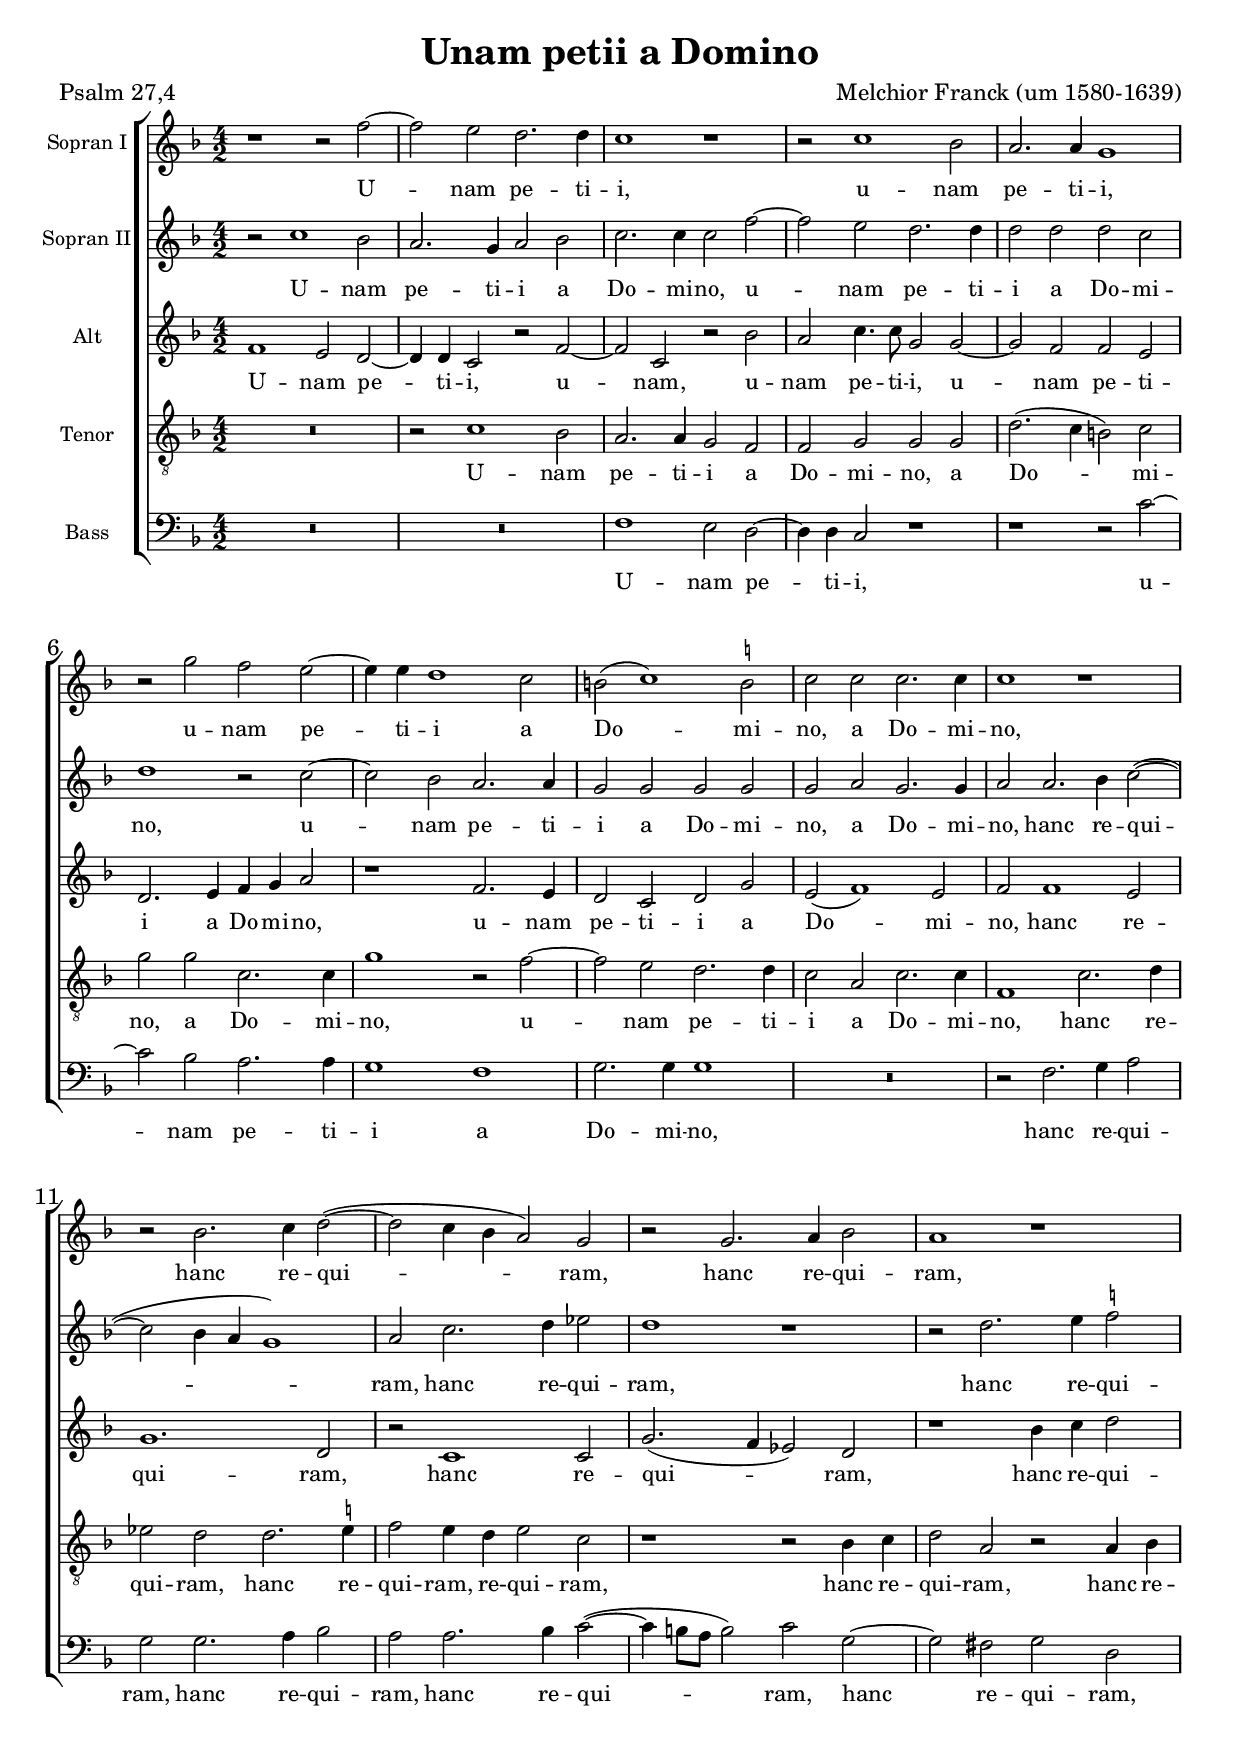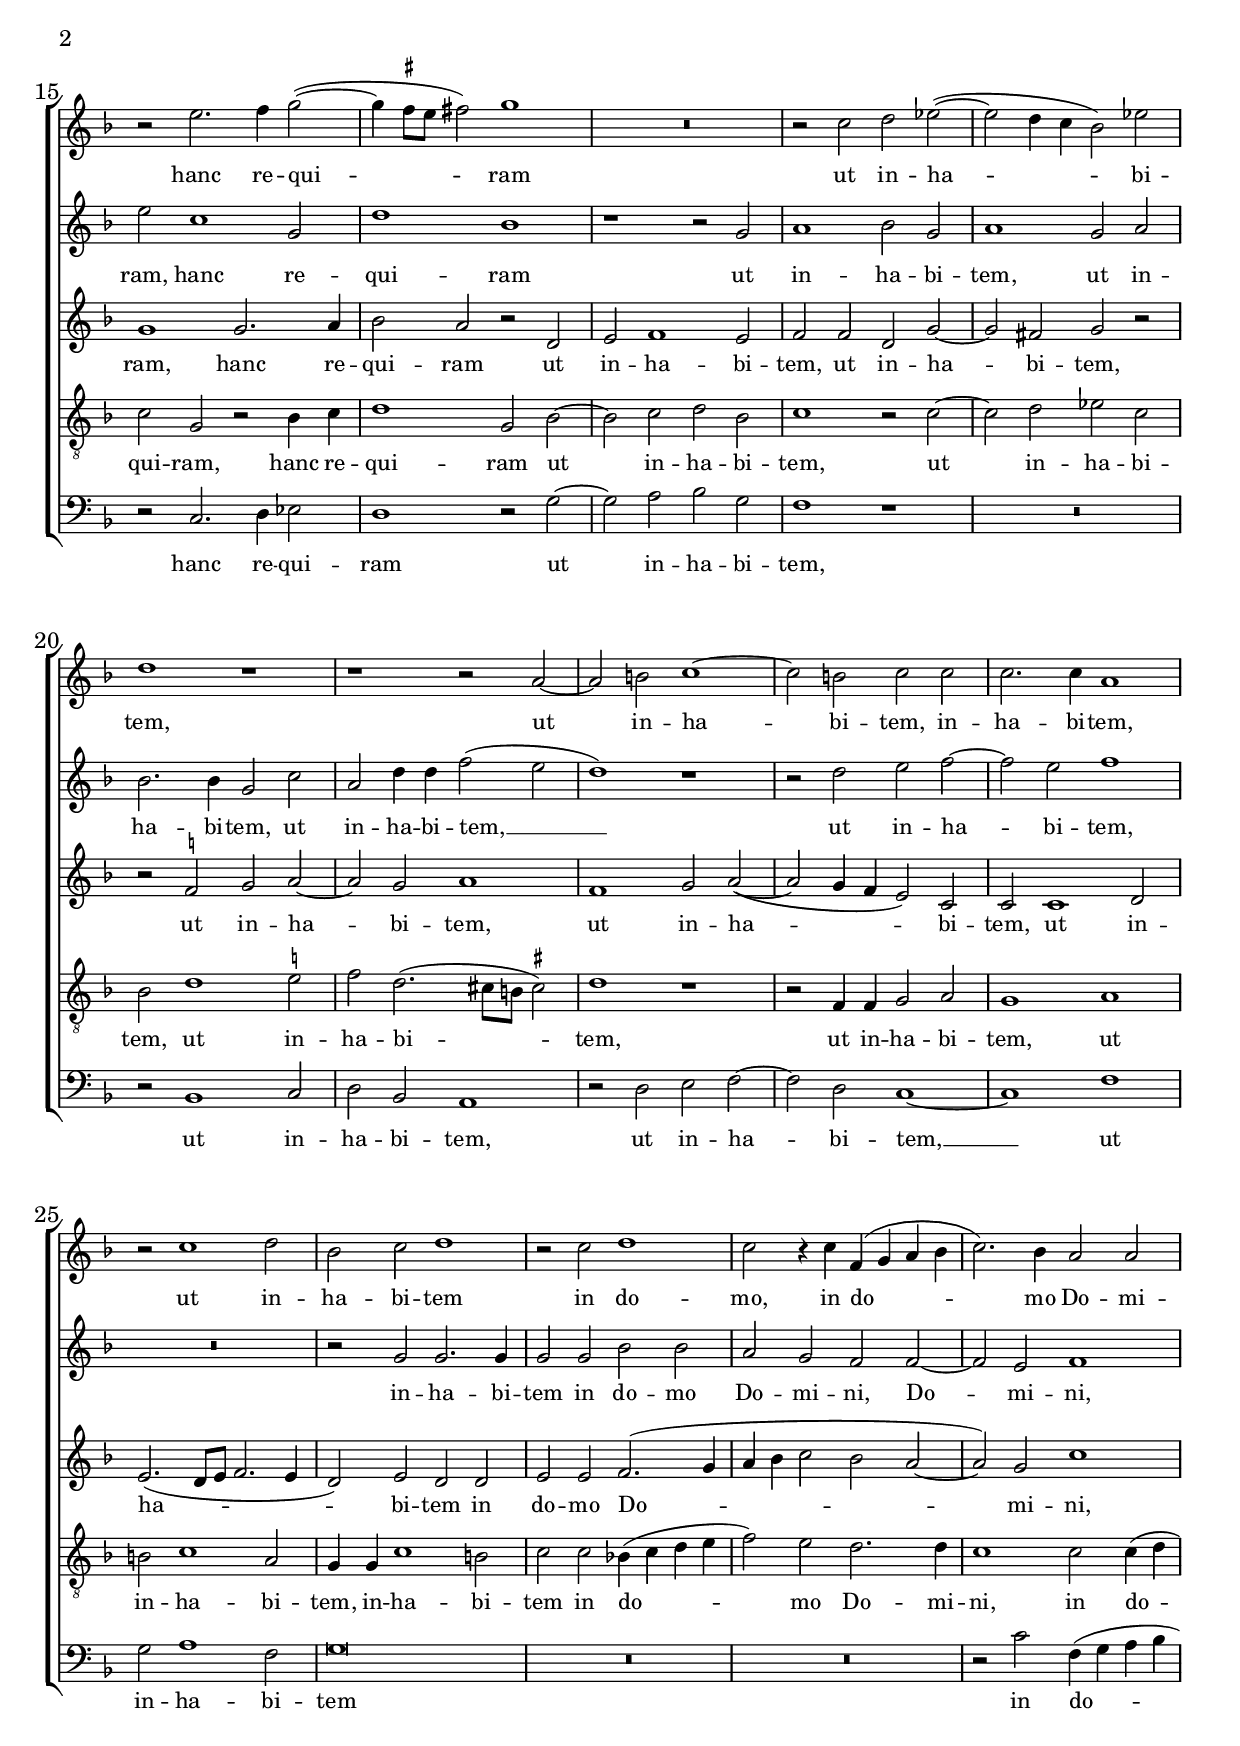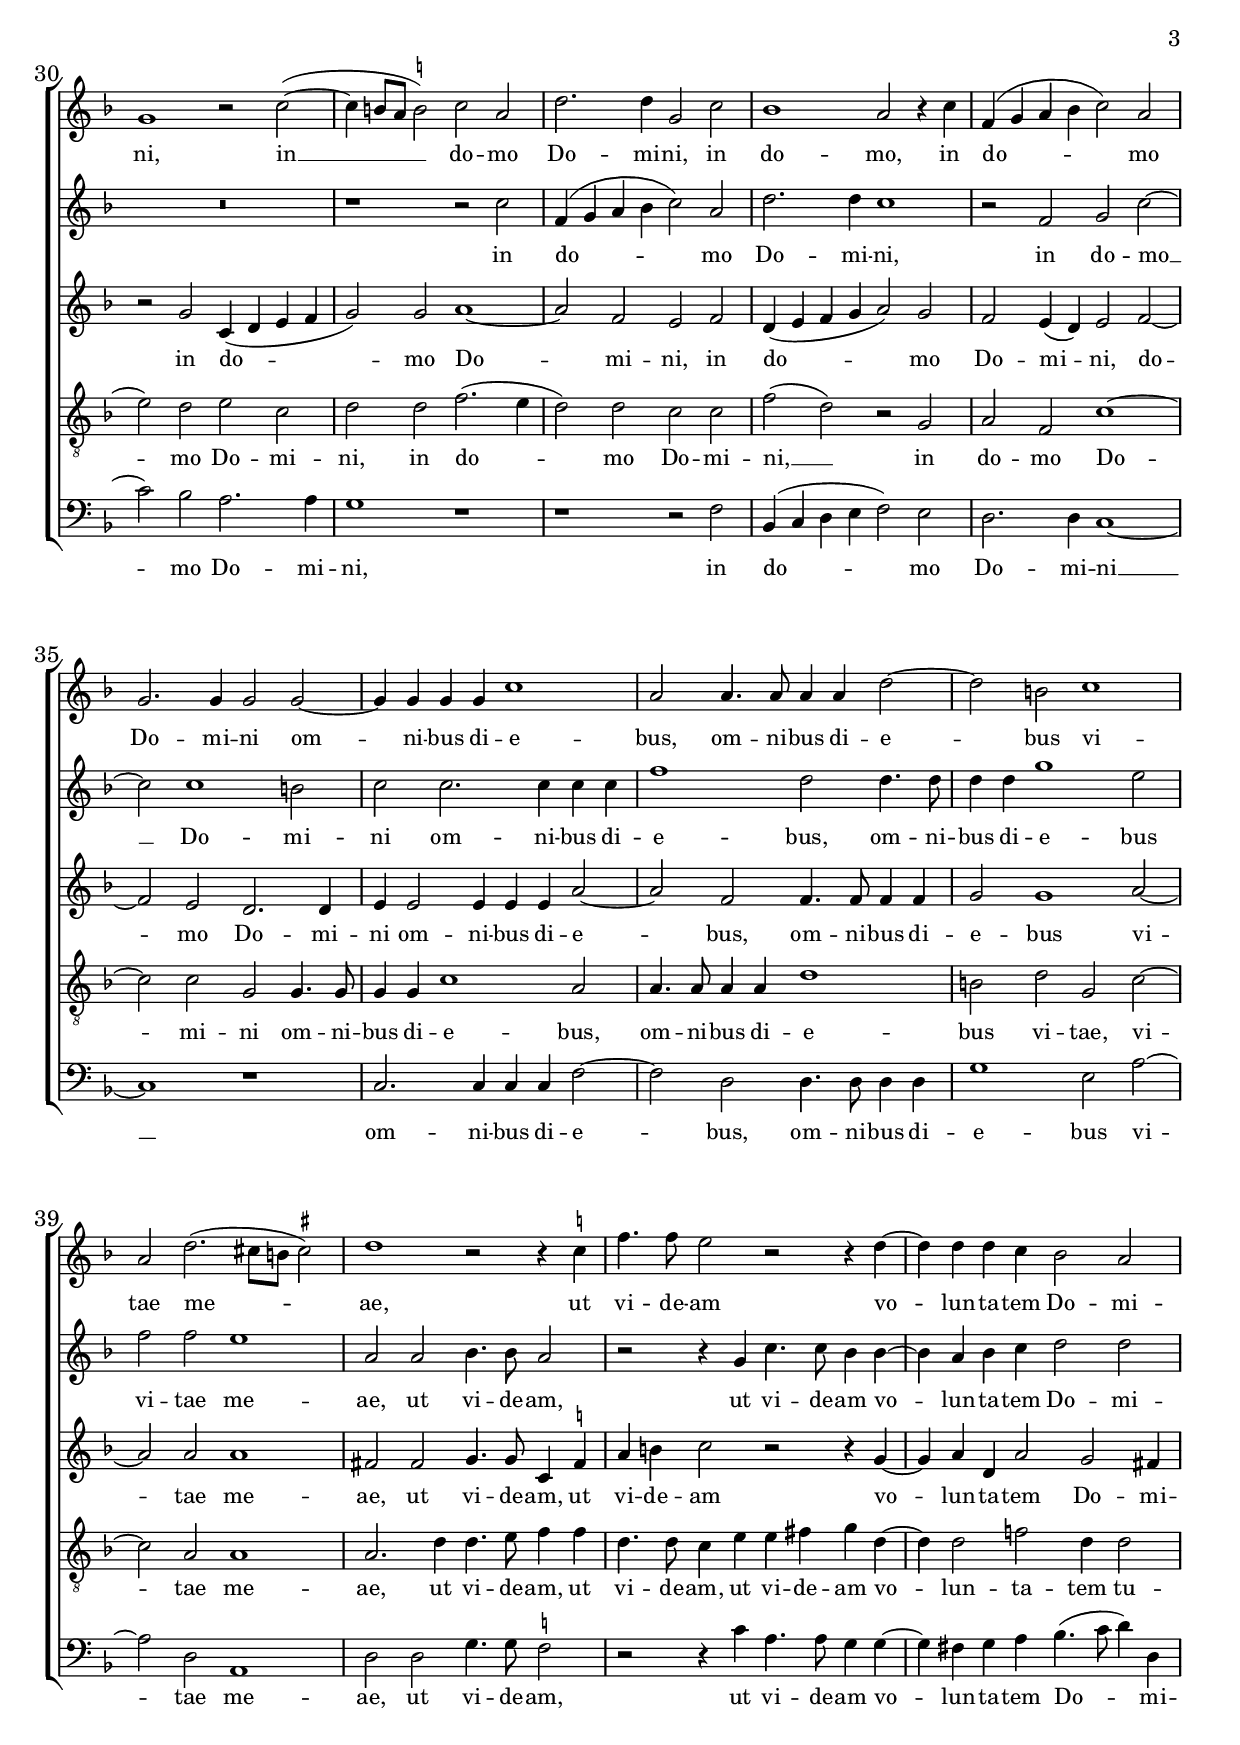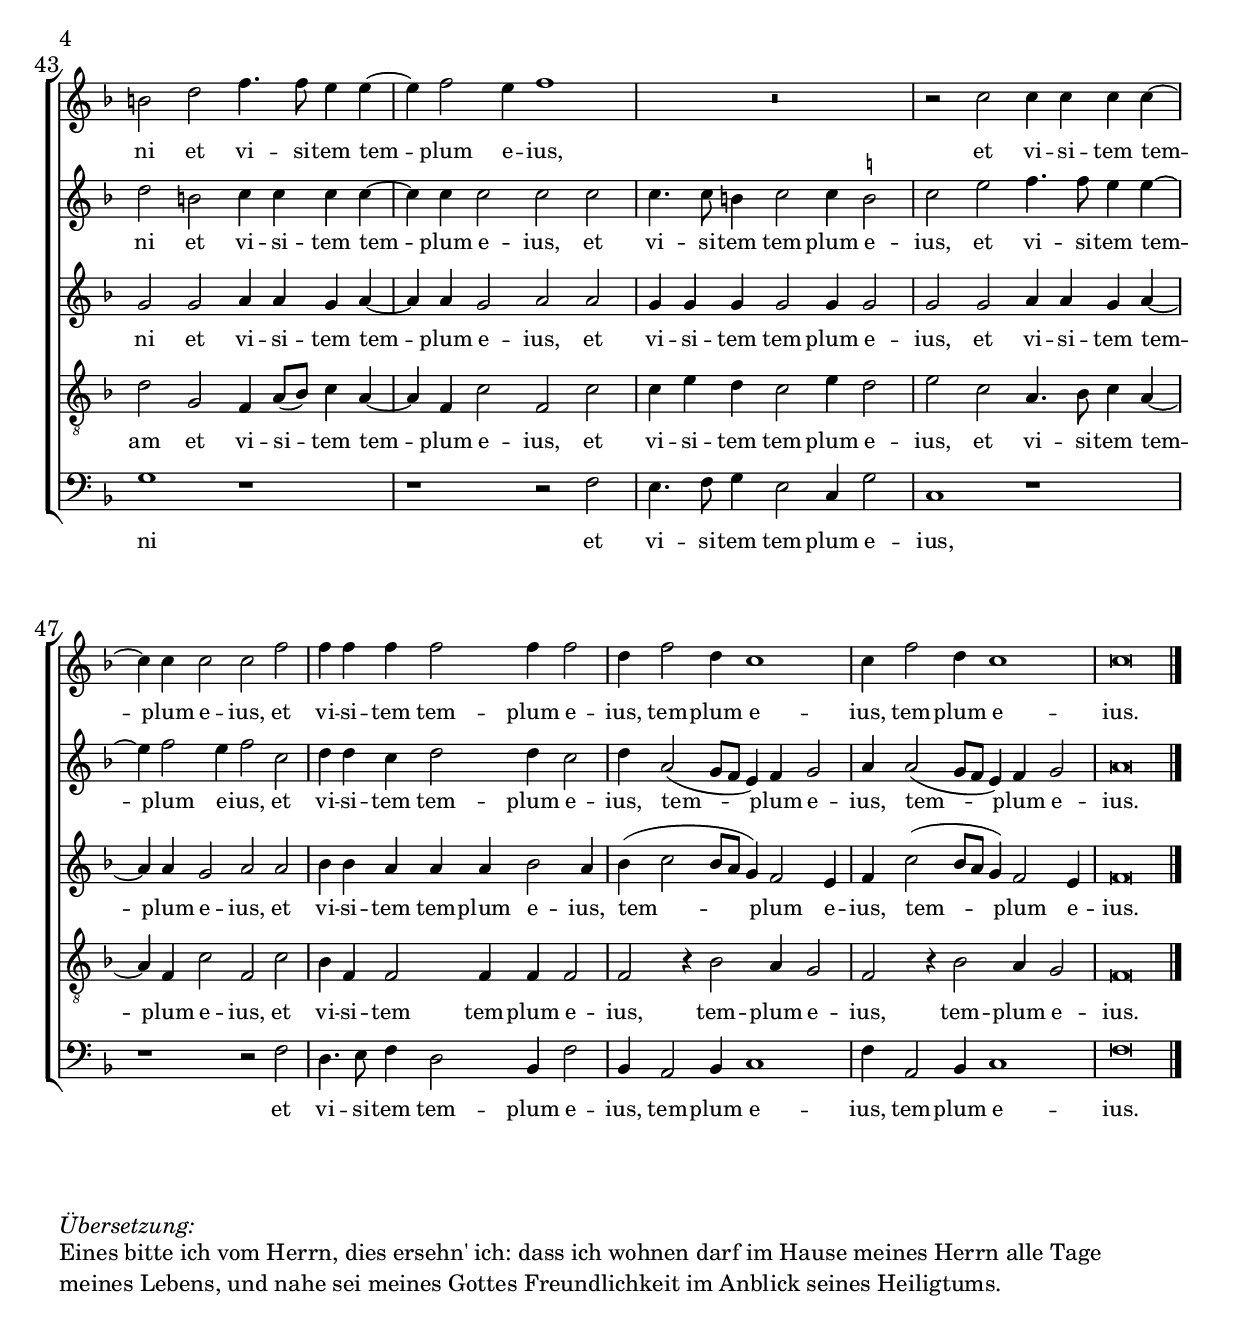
\version "2.22.1"

\header {
  title = "Unam petii a Domino"
  composer = "Melchior Franck (um 1580-1639)"
  poet = "Psalm 27,4"
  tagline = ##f
}

\paper {
  #(set-paper-size "a4")
}

\layout {
  #(layout-set-staff-size 17.6) 
  \override Score.BarNumber.font-size = #1
}

chormidi = \with {midiInstrument = "choir aahs"}

ficta = { \once \set suggestAccidentals = ##t }

\version "2.22.1"


tGUnamK = \lyricmode { U -- nam pe -- ti -- i, }
tGUnam = \lyricmode { U -- nam pe -- ti -- i }
tUnamK = \lyricmode { u -- nam pe -- ti -- i, }
tUnam = \lyricmode { u -- nam pe -- ti -- i a Do -- mi -- no, }
tDom = \lyricmode { a Do -- mi -- no, }
tHancK = \lyricmode { hanc re -- qui -- ram, }
tHanc = \lyricmode { hanc re -- qui -- ram }
tUtK = \lyricmode { ut in -- ha -- bi -- tem, }
tUt = \lyricmode { ut in -- ha -- bi -- tem }
tInDoK = \lyricmode { in do -- mo Do -- mi -- ni, }
tInDo = \lyricmode { in do -- mo Do -- mi -- ni }
tOmniK = \lyricmode { om -- ni -- bus di -- e -- bus, }
tOmni = \lyricmode { om -- ni -- bus di -- e -- bus vi -- tae me -- ae, }
tUtVi = \lyricmode { ut vi -- de -- am vo -- lun -- ta -- tem Do -- mi -- ni }
tEtVi = \lyricmode { et vi -- si -- tem tem -- plum e -- ius, }
tTemp = \lyricmode { tem -- plum e -- ius, tem -- plum e -- ius. }



tSopranI = \lyricmode {
  \tGUnamK
  \tUnamK \tUnam 
  
  \tDom \tHancK
  \tHancK \tHanc
  
  \tUtK \tUtK
  in -- ha -- bi -- tem, \tUt 
  
  in do -- mo, \tInDoK in __
  do -- mo Do -- mi -- ni, in do -- mo, \tInDo
  
  \tOmniK \tOmni
  \tUtVi
  
  \tEtVi \tEtVi
  \tEtVi \tTemp
}

tSopranII = \lyricmode {
  \tGUnam \tDom \tUnam
  \tUnam
  
  \tDom \tHancK \tHancK
  \tHancK \tHanc
  
  \tUtK \tUtK \tUtK
  __ \tUtK in -- ha -- bi -- tem
  
  \tInDoK Do -- mi -- ni,
  \tInDoK in do -- mo __ 
  
  Do -- mi -- ni \tOmniK \tOmni
  ut vi -- de -- am, \tUtVi
  
  \tEtVi \tEtVi \tEtVi
  \tEtVi \tTemp
}



tAlt = \lyricmode {
  \tGUnamK u -- nam, \tUnamK
  \tUnam \tUnam
  
  \tHancK \tHancK
  \tHancK \tHanc \tUtK
  
  \tUtK \tUtK
  \tUtK \tUt \tInDoK
  
  \tInDoK
  \tInDoK do -- 
  
  mo Do -- mi -- ni \tOmniK \tOmni
  ut vi -- de -- am, \tUtVi
  
  \tEtVi \tEtVi \tEtVi
  \tEtVi \tTemp
}

tTenor = \lyricmode {
  \tGUnam \tDom 
  \tDom \tDom \tUnam
  
  \tHancK \tHancK re -- qui -- ram,
  \tHancK \tHancK \tHanc \tUtK
  
  \tUtK \tUtK
  \tUtK \tUtK in -- ha -- bi -- tem
  
  \tInDoK \tInDoK
  \tInDoK __ \tInDo
  
  \tOmniK om -- ni -- bus di -- e -- bus vi -- tae, vi --
  tae me -- ae, ut vi -- de -- am, ut vi -- de -- am, ut vi -- de -- am vo -- lun -- ta -- tem tu --
  
  am \tEtVi \tEtVi \tEtVi
  \tEtVi \tTemp
}

tBass = \lyricmode {
  \tGUnamK
  \tUnam
  
  \tHancK \tHancK \tHancK
  \tHancK \tHanc \tUtK
  
  \tUtK
  \tUtK __ \tUt 
  
  \tInDoK
  \tInDo __
  
  \tOmniK \tOmni
  ut vi -- de -- am, \tUtVi
  
  \tEtVi
  \tEtVi \tTemp
}

\version "2.22.1"

global = {
  \key f \major
  \time 4/2
  \autoBeamOff
}

nSopranI = \relative c'' {
  \global
  r1 r2 f~ | f e d2. d4 | c1 r |
  r2 c1 bes2 | a2. a4 g1 | r2 g' f e~ | e4 e d1 c2 | b( c1) \ficta b!2 |
  
  c2 c c2. c4 | c1 r | r2 bes2. c4 d2~( | d c4 bes a2) g |
  r g2. a4 bes2 | a1 r | r2 e'2. f4 g2~( | g4 \ficta fis8[ e] fis!2) g1 |
  
  R\breve | r2 c, d es~( | es d4 c bes2) es | d1 r | r r2 a~ |
  a b c1~ | c2 b c c | c2. c4 a1 | r2 c1 d2 | bes c d1 |
  
  r2 c d1 | c2 r4 c f,( g a bes | c2.) bes4 a2 a | g1 r2 c~( |
  c4 b8[ a] \ficta b!2) c a | d2. d4 g,2 c | bes1 a2 r4 c | f,( g a bes c2) a |
  
  g2. g4 g2 g~ | g4 g g g c1 | a2 a4. a8 a4 a d2~ | d b c1 |
  a2 d2.( cis8[ b] \ficta cis!2) | d1 r2 r4 \ficta c!4 | f4. f8 e2 r r4 d~ | d d d c bes2 a |
  
  b d f4. f8 e4 e~ | e f2 e4 f1 | R\breve | r2 c c4 c c c~ |
  c c c2 c f | f4 f f f2 f4 f2 | d4 f2 d4 c1 | c4 f2 d4 c1 | c\breve \bar "|."
}

nSopranII = \relative c'' {
  \global
  r2 c1 bes2 | a2. g4 a2 bes | c2. c4 c2 f~ |
  f e d2. d4 | d2 d d c | d1 r2 c~ | c bes a2. a4 | g2 g g g |
  
  g a g2. g4 | a2 a2. bes4 c2~( | c bes4 a g1) | a2 c2. d4 es2 |
  d1 r | r2 d2. e4 \ficta f!2 | e c1 g2 | d'1 bes |
  
  r r2 g | a1 bes2 g | a1 g2 a | bes2. bes4 g2 c | a d4 d f2( e |
  d1) r | r2 d e f~ | f e f1 | R\breve | r2 g, g2. g4 |
  
  g2 g bes bes | a g f f~ | f e f1 | R\breve |
  r1 r2 c' | f,4( g a bes c2) a | d2. d4 c1 | r2 f, g c~ |
  
  c c1 b2 | c2 c2. c4 c c | f1 d2 d4. d8 | d4 d g1 e2 |
  f f e1 | a,2 a bes4. bes8 a2 | r r4 g c4. c8 bes4 bes~ | bes a bes c d2 d |
  
  d b c4 c c c~ | c c c2 c c | c4. c8 b4 c2 c4 \ficta b!2 | c e f4. f8 e4 e~ |
  e f2 e4 f2 c | d4 d c d2 d4 c2 | d4 a2( g8[ f] e4) f g2 | a4 a2( g8[ f] e4) f g2 | a\breve \bar "|."
}

nAlt = \relative c' {
  \global
  f1 e2 d~ | d4 d c2 r f2~ | f c r bes' |
  a c4. c8 g2 g~ | g f f e | d2. e4 f g a2 | r1 f2. e4 | d2 c d g |
  
  e2( f1) e2 | f f1 e2 | g1. d2 | r c1 c2 |
  g'2.( f4 es2) d | r1 bes'4 c d2 | g,1 g2. a4 | bes2 a r d, |
  
  e f1 e2 | f f d g~ | g fis g r | r \ficta f! g a~ | a g a1 |
  f g2 a~( | a g4 f e2) c | c c1 d2 | e2.( d8[ e] f2. e4 | d2) e d d |
  
  e e f2.( g4 | a bes c2 bes a~ | a) g c1 | r2 g c,4( d e f |
  g2) g a1~ | a2 f e f | d4( e f g a2) g | f e4( d) e2 f~ |
  
  f e d2. d4 | e4 e2 e4 e e a2~ | a f f4. f8 f4 f | g2 g1 a2~ |
  a a a1 | fis2 fis g4. g8 c,4 \ficta f! | a b c2 r r4 g~ | g a d, a'2 g fis4 |
  
  g2 g a4 a g a~ | a a g2 a a | g4 g g g2 g4 g2 | g g a4 a g a~ |
  a a g2 a a | bes4 bes a a a bes2 a4 | bes( c2 bes8[ a] g4) f2 e4 | f c'2( bes8[ a] g4) f2 e4 | f\breve \bar "|."
}

nTenor = \relative c' {
  \global
  R\breve | r2 c1 bes2 | a2. a4 g2 f |
  f g g g | d'2.( c4 b2) c | g' g c,2. c4 | g'1 r2 f~ | f e d2. d4 |
  
  c2 a c2. c4 | f,1 c'2. d4 | es2 d d2. \ficta e!4 | f2 e4 d e2 c |
  r1 r2 bes4 c | d2 a r a4 bes | c2 g r bes4 c | d1 g,2 bes~ |
  
  bes c d bes | c1 r2 c~ | c d es c | bes d1 \ficta e!2 | f d2.( cis8[ b] \ficta cis!2) |
  d1 r | r2 f,4 f g2 a | g1 a | b2 c1 a2 | g4 g c1 b2 |
  
  c c bes4( c d e | f2) e d2. d4 | c1 c2 c4( d | e2) d e c |
  d d f2.( e4 | d2) d c c | f( d) r g, | a f c'1~ |
  
  c2 c g g4. g8 | g4 g c1 a2 | a4. a8 a4 a d1 | b2 d g, c~ |
  c a a1 | a2. d4 d4. e8 f4 f | d4. d8 c4 e e fis g d~ | d4 d2 f d4 d2 |
  
  d2 g, f4 a8([ bes]) c4 a~ | a f c'2 f, c' | c4 e d c2 e4 d2 | e c a4. bes8 c4 a~ |
  a f c'2 f, c' | bes4 f f2 f4 f f2 | f r4 bes2 a4 g2 | f2 r4 bes2 a4 g2 | f\breve \bar "|."
}

nBass = \relative c {
  \global
  R\breve*2 | f1 e2 d~ |
  d4 d c2 r1 | r r2 c'~ | c bes a2. a4 | g1 f | g2. g4 g1 |
  
  R\breve | r2 f2. g4 a2 | g g2. a4 bes2 | a a2. bes4 c2~( |
  c4 b8[ a] \ficta b2) c g~ | g fis g d | r c2. d4 es2 | d1 r2 g~ |
  
  g a bes g | f1 r | R\breve | r2 bes,1 c2 | d bes a1 |
  r2 d e f~ | f d c1~ | c f | g2 a1 f2 | g\breve |
  
  R\breve*2 | r2 c f,4( g a bes | c2) bes a2. a4 |
  g1 r | r r2 f | bes,4( c d e f2) e | d2. d4 c1~ |
  
  c r | c2. c4 c c f2~ | f d d4. d8 d4 d | g1 e2 a~ |
  a d, a1 | d2 d g4. g8 \ficta f!2 | r r4 c' a4. a8 g4 g~ | g fis g a bes4.( c8 d4) d, |
  
  g1 r | r r2 f | e4. f8 g4 e2 c4 g'2 | c,1 r |
  r r2 f | d4. e8 f4 d2 bes4 f'2 | bes,4 a2 bes4 c1 | f4 a,2 bes4 c1 | f\breve \bar "|."
}


sSopranI = 
  \new Staff  = "zSopranI"
    \with {
      instrumentName = "Sopran I"
      \chormidi
      \consists "Merge_rests_engraver"
    } 
    <<
      { 
        \new Voice = "vSopranI" {\nSopranI}
      }
      \new Lyrics \lyricsto "vSopranI" {\tSopranI}
    >>
    
sSopranII = 
  \new Staff  = "zSopranII"
    \with {
      instrumentName = "Sopran II"
      \chormidi
      \consists "Merge_rests_engraver"
    } 
    <<
      { 
        \new Voice = "vSopranII" {\nSopranII}
      }
      \new Lyrics \lyricsto "vSopranII" {\tSopranII}
    >>

sAlt = 
  \new Staff  = "zAlt"
    \with {
      instrumentName = "Alt"
      \chormidi
      \consists "Merge_rests_engraver"
    } 
    <<
      { 
        \new Voice = "vAlt" {\nAlt}
      }
      \new Lyrics \lyricsto "vAlt" {\tAlt}
    >>

sTenor = 
  \new Staff  = "zTenor"
    \with {
      instrumentName = "Tenor"
      \chormidi
      \consists "Merge_rests_engraver"
    } 
    <<
      { 
        \new Voice = "vTenor" {\clef "violin_8" \nTenor}
      }
      \new Lyrics \lyricsto "vTenor" {\tTenor}
    >>

sBass = 
  \new Staff  = "zBass"
    \with {
      instrumentName = "Bass"
      \chormidi
      \consists "Merge_rests_engraver"
    } 
    <<
      { 
        \new Voice = "vBass" {\clef bass \nBass}
      }
      \new Lyrics \lyricsto "vBass" {\tBass}
    >>
    



\score {
  \new ChoirStaff <<
    \accidentalStyle Score.modern
    \sSopranI
    \sSopranII
    \sAlt
    \sTenor
    \sBass
  >>
 
  \layout { }
  \midi {
    \tempo 2=86
  }
}
 \markup{\italic Übersetzung:}
 \markup{\wordwrap {Eines bitte ich vom Herrn, dies ersehn' ich: dass ich wohnen darf im Hause meines Herrn alle Tage meines Lebens, und nahe sei meines Gottes Freundlichkeit im Anblick seines Heiligtums.}}
